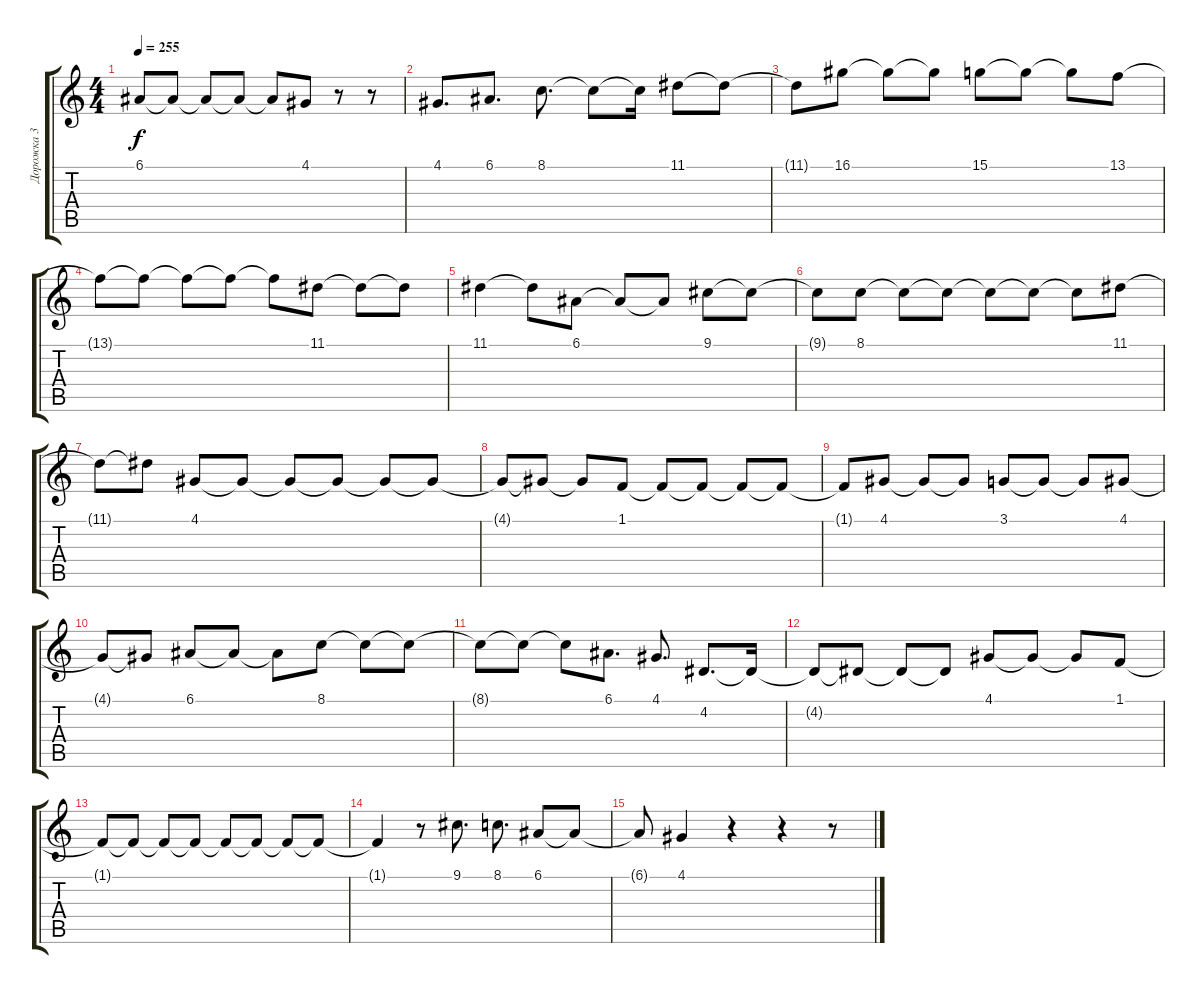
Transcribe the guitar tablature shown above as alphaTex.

\track ("Дорожка 3" "Дорожка 3") {instrument vibraphone}
\staff {score tabs}
\tuning (E4 B3 G3 D3 A2 E2) {hide}
\ts (4 4)
\tempo 255
\clef g2
\ks c
6.1{t}.8{dy f} 6.1{t}.8 6.1{t}.8 6.1{t}.8 6.1{t}.8 4.1.8 r.8 r.8 |
4.1.8{d} 6.1.8{d} 8.1.8{d} 8.1{t}.8 8.1{t}.16 11.1.8 11.1{t}.8 |
11.1{t}.8 16.1.8 16.1{t}.8 16.1{t}.8 15.1.8 15.1{t}.8 15.1{t}.8 13.1.8 |
13.1{t}.8 13.1{t}.8 13.1{t}.8 13.1{t}.8 13.1{t}.8 11.1.8 11.1{t}.8 11.1{t}.8 |
11.1.4 11.1{t}.8 6.1.8 6.1{t}.8 6.1{t}.8 9.1.8 9.1{t}.8 |
9.1{t}.8 8.1.8 8.1{t}.8 8.1{t}.8 8.1{t}.8 8.1{t}.8 8.1{t}.8 11.1.8 |
11.1{t}.8 11.1{t}.8 4.1.8 4.1{t}.8 4.1{t}.8 4.1{t}.8 4.1{t}.8 4.1{t}.8 |
4.1{t}.8 4.1{t}.8 4.1{t}.8 1.1.8 1.1{t}.8 1.1{t}.8 1.1{t}.8 1.1{t}.8 |
1.1{t}.8 4.1.8 4.1{t}.8 4.1{t}.8 3.1.8 3.1{t}.8 3.1{t}.8 4.1.8 |
4.1{t}.8 4.1{t}.8 6.1.8 6.1{t}.8 6.1{t}.8 8.1.8 8.1{t}.8 8.1{t}.8 |
8.1{t}.8 8.1{t}.8 8.1{t}.8 6.1.8{d} 4.1.8{d} 4.2.8{d} 4.2{t}.16 |
4.2{t}.8 4.2{t}.8 4.2{t}.8 4.2{t}.8 4.1.8 4.1{t}.8 4.1{t}.8 1.1.8 |
1.1{t}.8 1.1{t}.8 1.1{t}.8 1.1{t}.8 1.1{t}.8 1.1{t}.8 1.1{t}.8 1.1{t}.8 |
1.1{t}.4 r.8 9.1.8{d} 8.1.8{d} 6.1.8 6.1{t}.8 |
6.1{t}.8 4.1.4 r.4 r.4 r.8
